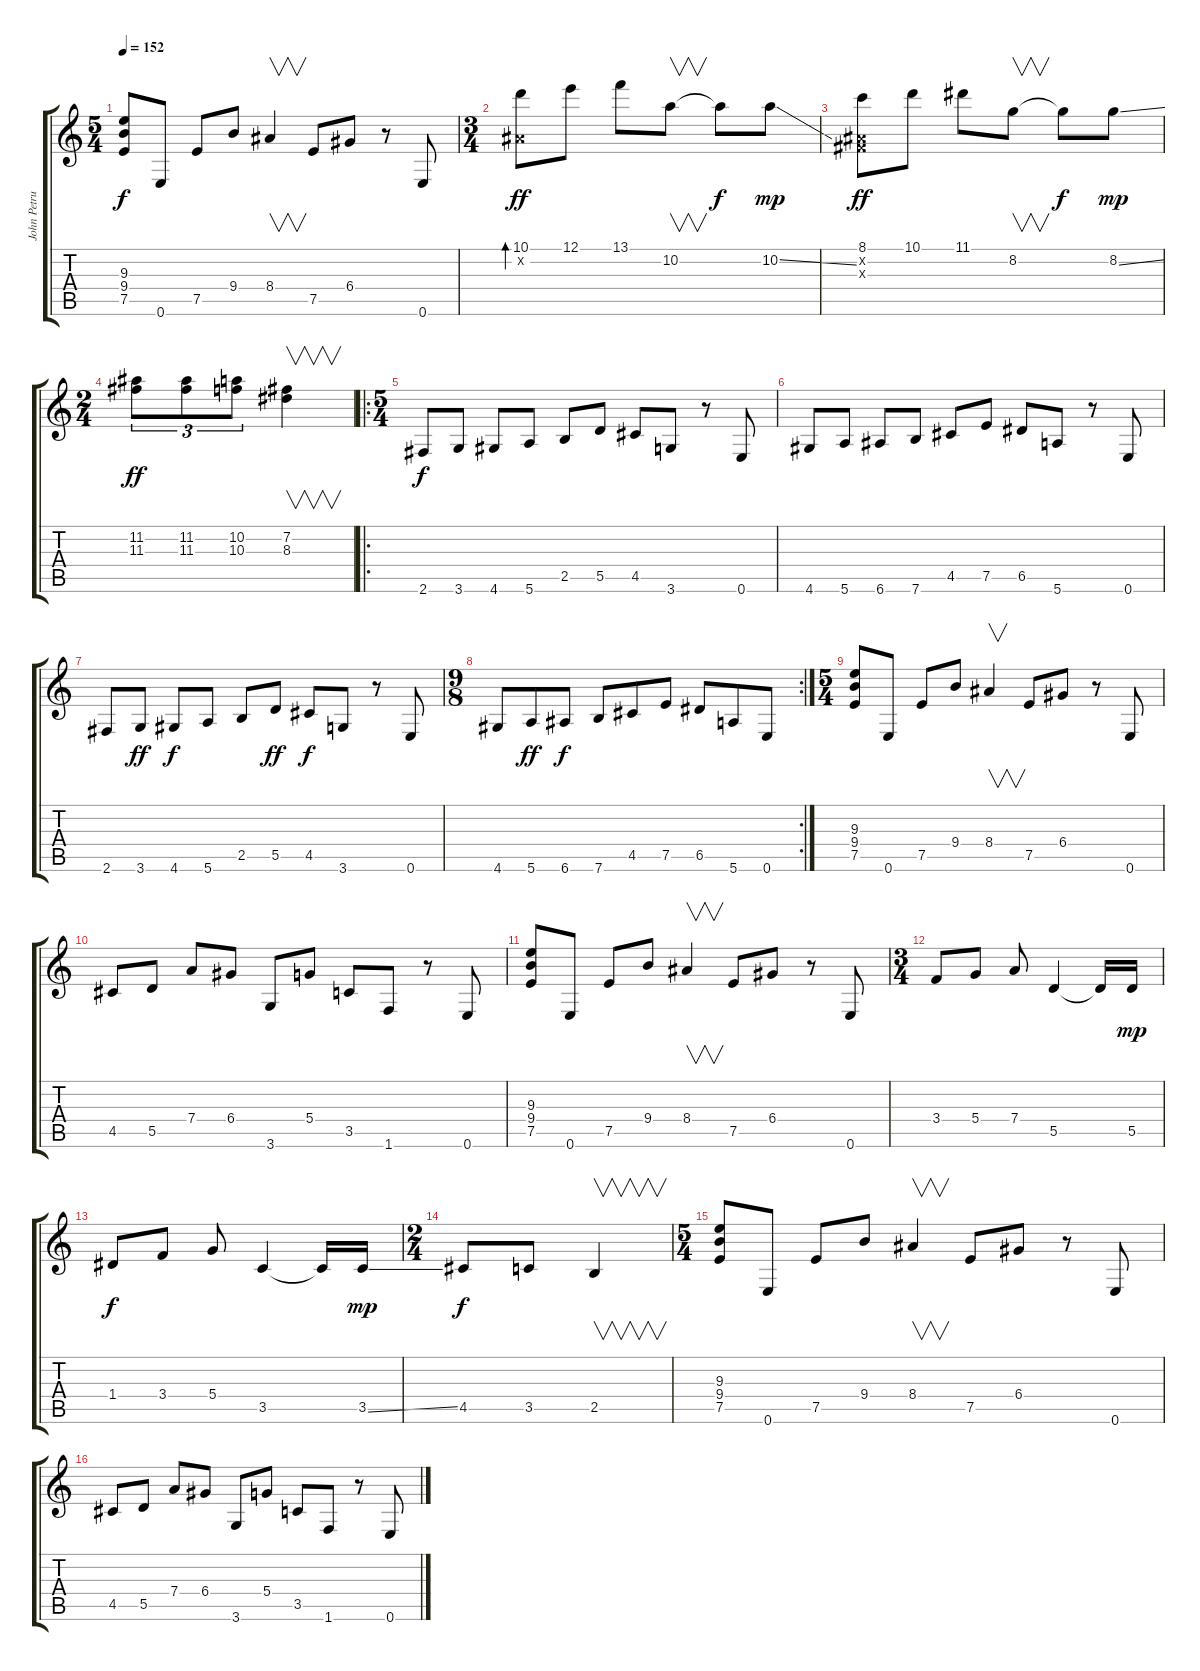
\track ("John Petrucci - 6 Strings Guitar" "John Petru") {instrument distortionguitar}
\staff {score tabs}
\tuning (E4 B3 G3 D3 A2 E2) {hide}
\ts (5 4)
\tempo 152
\clef g2
\ks c
(9.3 9.4 7.5).8{dy f} 0.6.8 7.5.8 9.4.8 8.4.4{v} 7.5.8 6.4.8 r.8 0.6.8 |
\ts (3 4)
(10.1 -1.2{x}).8{bd 120 dy ff} 12.1.8 13.1.8 10.2.8{v} 10.2{t}.8{dy f} 10.2{ss}.8{dy mp} |
(8.1 -1.2{x} -1.3{x}).8{dy ff} 10.1.8 11.1.8 8.2.8{v} 8.2{t}.8{dy f} 8.2{ss}.8{dy mp} |
\ts (2 4)
(11.2 11.3).8{tu (3 2) dy ff} (11.2 11.3).8{tu (3 2)} (10.2 10.3).8{tu (3 2)} (7.2 8.3).4{v} |
\ro
\ts (5 4)
2.6.8{dy f} 3.6.8 4.6.8 5.6.8 2.5.8 5.5.8 4.5.8 3.6.8 r.8 0.6.8 |
4.6.8 5.6.8 6.6.8 7.6.8 4.5.8 7.5.8 6.5.8 5.6.8 r.8 0.6.8 |
2.6.8 3.6.8{dy ff} 4.6.8{dy f} 5.6.8 2.5.8 5.5.8{dy ff} 4.5.8{dy f} 3.6.8 r.8 0.6.8 |
\rc 2
\ts (9 8)
4.6.8 5.6.8{dy ff} 6.6.8{dy f} 7.6.8 4.5.8 7.5.8 6.5.8 5.6.8 0.6.8 |
\ts (5 4)
(9.3 9.4 7.5).8 0.6.8 7.5.8 9.4.8 8.4.4{v} 7.5.8 6.4.8 r.8 0.6.8 |
4.5.8 5.5.8 7.4.8 6.4.8 3.6.8 5.4.8 3.5.8 1.6.8 r.8 0.6.8 |
(9.3 9.4 7.5).8 0.6.8 7.5.8 9.4.8 8.4.4{v} 7.5.8 6.4.8 r.8 0.6.8 |
\ts (3 4)
3.4.8 5.4.8 7.4.8 5.5.4 5.5{t}.16 5.5.16{dy mp} |
1.4.8{dy f} 3.4.8 5.4.8 3.5.4 3.5{t}.16 3.5{ss}.16{dy mp} |
\ts (2 4)
4.5.8{dy f} 3.5.8 2.5.4{v} |
\ts (5 4)
(9.3 9.4 7.5).8 0.6.8 7.5.8 9.4.8 8.4.4{v} 7.5.8 6.4.8 r.8 0.6.8 |
4.5.8 5.5.8 7.4.8 6.4.8 3.6.8 5.4.8 3.5.8 1.6.8 r.8 0.6.8
